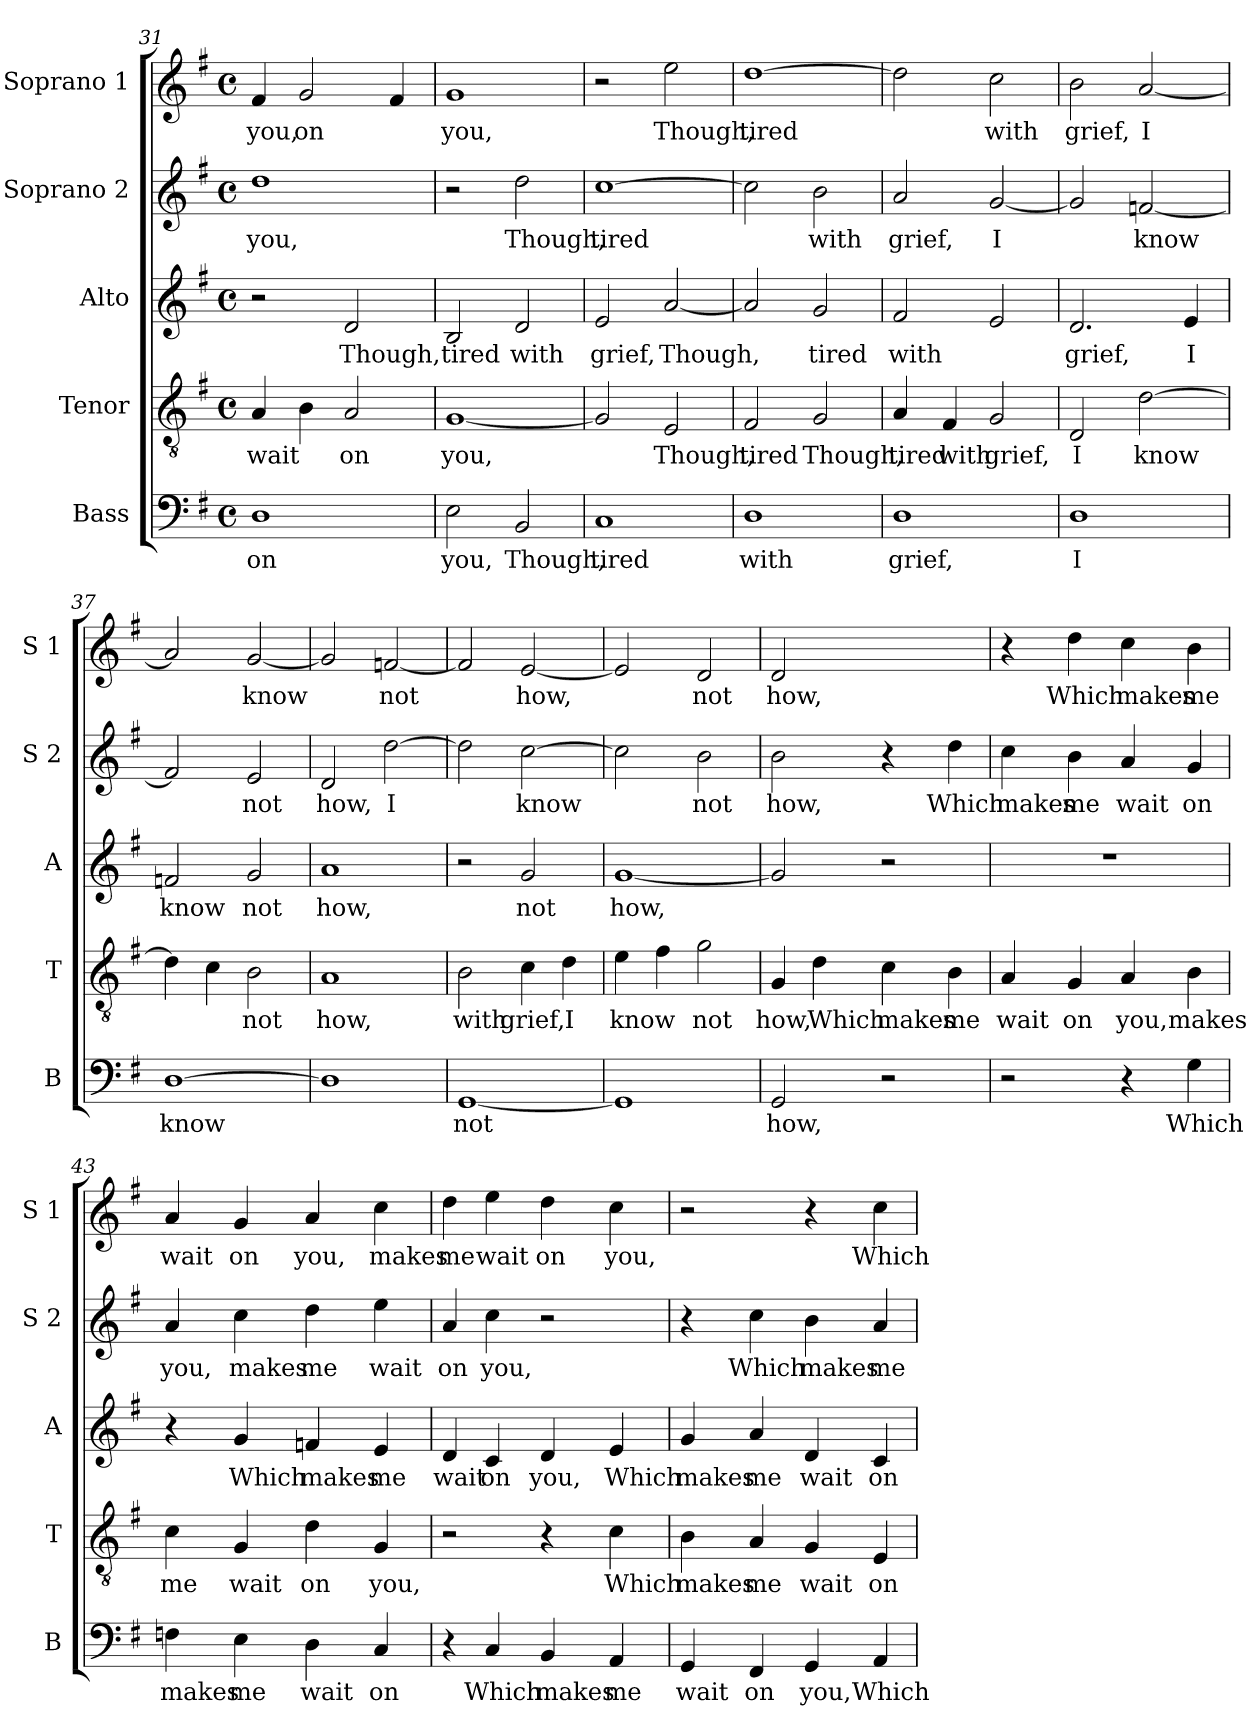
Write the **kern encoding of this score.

**kern	**text	**kern	**text	**kern	**text	**kern	**text	**kern	**text
*part5	*part5	*part4	*part4	*part3	*part3	*part2	*part2	*part1	*part1
*staff5	*staff5	*staff4	*staff4	*staff3	*staff3	*staff2	*staff2	*staff1	*staff1
*I"Bass	*	*I"Tenor	*	*I"Alto	*	*I"Soprano 2	*	*I"Soprano 1	*
*I'B	*	*I'T	*	*I'A	*	*I'S 2	*	*I'S 1	*
*clefF4	*	*clefGv2	*	*clefG2	*	*clefG2	*	*clefG2	*
*k[f#]	*	*k[f#]	*	*k[f#]	*	*k[f#]	*	*k[f#]	*
*G:	*	*G:	*	*G:	*	*G:	*	*G:	*
*M4/4	*	*M4/4	*	*M4/4	*	*M4/4	*	*M4/4	*
*met(c)	*	*met(c)	*	*met(c)	*	*met(c)	*	*met(c)	*
=31	=31	=31	=31	=31	=31	=31	=31	=31	=31
!	!LO:LY:b	!	!LO:LY:b	!	!	!	!LO:LY:b	!	!LO:LY:b
1D	on	4A/	wait	2r	.	1dd	you,	4f#/	you,
!	!	!	!	!	!	!	!	!	!LO:LY:b
.	.	4B\	.	.	.	.	.	2g/	on
!	!	!	!LO:LY:b	!	!LO:LY:b	!	!	!	!
.	.	2A/	on	2d/	Though,	.	.	.	.
.	.	.	.	.	.	.	.	4f#/	.
!!LO:LB:g=z
=32	=32	=32	=32	=32	=32	=32	=32	=32	=32
!	!LO:LY:b	!	!LO:LY:b	!	!LO:LY:b	!	!	!	!LO:LY:b
2E\	you,	[1G	you,	2B/	tired	2r	.	1g	you,
!	!LO:LY:b	!	!	!	!LO:LY:b	!	!LO:LY:b	!	!
2BB/	Though,	.	.	2d/	with	2dd\	Though,	.	.
=33	=33	=33	=33	=33	=33	=33	=33	=33	=33
!	!LO:LY:b	!	!	!	!LO:LY:b	!	!LO:LY:b	!	!
1C	tired	2G/]	.	2e/	grief,	[1cc	tired	2r	.
!	!	!	!LO:LY:b	!	!LO:LY:b	!	!	!	!LO:LY:b
.	.	2E/	Though,	[2a/	Though,	.	.	2ee\	Though,
=34	=34	=34	=34	=34	=34	=34	=34	=34	=34
!	!LO:LY:b	!	!LO:LY:b	!	!	!	!	!	!LO:LY:b
1D	with	2F#/	tired	2a/]	.	2cc\]	.	[1dd	tired
!	!	!	!LO:LY:b	!	!LO:LY:b	!	!LO:LY:b	!	!
.	.	2G/	Though,	2g/	tired	2b\	with	.	.
=35	=35	=35	=35	=35	=35	=35	=35	=35	=35
!	!LO:LY:b	!	!LO:LY:b	!	!LO:LY:b	!	!LO:LY:b	!	!
1D	grief,	4A/	tired	2f#/	with	2a/	grief,	2dd\]	.
!	!	!	!LO:LY:b	!	!	!	!	!	!
.	.	4F#/	with	.	.	.	.	.	.
!	!	!	!LO:LY:b	!	!	!	!LO:LY:b	!	!LO:LY:b
.	.	2G/	grief,	2e/	.	[2g/	I	2cc\	with
=36	=36	=36	=36	=36	=36	=36	=36	=36	=36
!	!LO:LY:b	!	!LO:LY:b	!	!LO:LY:b	!	!	!	!LO:LY:b
1D	I	2D/	I	2.d/	grief,	2g/]	.	2b\	grief,
!	!	!	!LO:LY:b	!	!	!	!LO:LY:b	!	!LO:LY:b
.	.	[2d\	know	.	.	[2fn/	know	[2a/	I
!	!	!	!	!	!LO:LY:b	!	!	!	!
.	.	.	.	4e/	I	.	.	.	.
=37	=37	=37	=37	=37	=37	=37	=37	=37	=37
!	!LO:LY:b	!	!	!	!LO:LY:b	!	!	!	!
[1D	know	4d\]	.	2fn/	know	2f/]	.	2a/]	.
.	.	4c\	.	.	.	.	.	.	.
!	!	!	!LO:LY:b	!	!LO:LY:b	!	!LO:LY:b	!	!LO:LY:b
.	.	2B\	not	2g/	not	2e/	not	[2g/	know
=38	=38	=38	=38	=38	=38	=38	=38	=38	=38
!	!	!	!LO:LY:b	!	!LO:LY:b	!	!LO:LY:b	!	!
1D]	.	1A	how,	1a	how,	2d/	how,	2g/]	.
!	!	!	!	!	!	!	!LO:LY:b	!	!LO:LY:b
.	.	.	.	.	.	[2dd\	I	[2fn/	not
!!LO:LB:g=z
=39	=39	=39	=39	=39	=39	=39	=39	=39	=39
!	!LO:LY:b	!	!LO:LY:b	!	!	!	!	!	!
[1GG	not	2B\	with	2r	.	2dd\]	.	2f/]	.
!	!	!	!LO:LY:b	!	!LO:LY:b	!	!LO:LY:b	!	!LO:LY:b
.	.	4c\	grief,	2g/	not	[2cc\	know	[2e/	how,
!	!	!	!LO:LY:b	!	!	!	!	!	!
.	.	4d\	I	.	.	.	.	.	.
=40	=40	=40	=40	=40	=40	=40	=40	=40	=40
!	!	!	!LO:LY:b	!	!LO:LY:b	!	!	!	!
1GG]	.	4e\	know	[1g	how,	2cc\]	.	2e/]	.
.	.	4f#\	.	.	.	.	.	.	.
!	!	!	!LO:LY:b	!	!	!	!LO:LY:b	!	!LO:LY:b
.	.	2g\	not	.	.	2b\	not	2d/	not
=41	=41	=41	=41	=41	=41	=41	=41	=41	=41
!	!LO:LY:b	!	!LO:LY:b	!	!	!	!LO:LY:b	!	!LO:LY:b
2GG/	how,	4G/	how,	2g/]	.	2b\	how,	2d/	how,
!	!	!	!LO:LY:b	!	!	!	!	!	!
.	.	4d\	Which	.	.	.	.	.	.
!	!	!	!LO:LY:b	!	!	!	!	!	!
2r	.	4c\	makes	2r	.	4r	.	2ryy	.
!	!	!	!LO:LY:b	!	!	!	!LO:LY:b	!	!
.	.	4B\	me	.	.	4dd\	Which	.	.
=42	=42	=42	=42	=42	=42	=42	=42	=42	=42
!	!	!	!LO:LY:b	!	!	!	!LO:LY:b	!	!
2r	.	4A/	wait	1r	.	4cc\	makes	4r	.
!	!	!	!LO:LY:b	!	!	!	!LO:LY:b	!	!LO:LY:b
.	.	4G/	on	.	.	4b\	me	4dd\	Which
!	!	!	!LO:LY:b	!	!	!	!LO:LY:b	!	!LO:LY:b
4r	.	4A/	you,	.	.	4a/	wait	4cc\	makes
!	!LO:LY:b	!	!LO:LY:b	!	!	!	!LO:LY:b	!	!LO:LY:b
4G\	Which	4B\	makes	.	.	4g/	on	4b\	me
=43	=43	=43	=43	=43	=43	=43	=43	=43	=43
!	!LO:LY:b	!	!LO:LY:b	!	!	!	!LO:LY:b	!	!LO:LY:b
4Fn\	makes	4c\	me	4r	.	4a/	you,	4a/	wait
!	!LO:LY:b	!	!LO:LY:b	!	!LO:LY:b	!	!LO:LY:b	!	!LO:LY:b
4E\	me	4G/	wait	4g/	Which	4cc\	makes	4g/	on
!	!LO:LY:b	!	!LO:LY:b	!	!LO:LY:b	!	!LO:LY:b	!	!LO:LY:b
4D\	wait	4d\	on	4fn/	makes	4dd\	me	4a/	you,
!	!LO:LY:b	!	!LO:LY:b	!	!LO:LY:b	!	!LO:LY:b	!	!LO:LY:b
4C/	on	4G/	you,	4e/	me	4ee\	wait	4cc\	makes
!!LO:PB:g=z
=44	=44	=44	=44	=44	=44	=44	=44	=44	=44
!	!	!	!	!	!LO:LY:b	!	!LO:LY:b	!	!LO:LY:b
4r	.	2r	.	4d/	wait	4a/	on	4dd\	me
!	!LO:LY:b	!	!	!	!LO:LY:b	!	!LO:LY:b	!	!LO:LY:b
4C/	Which	.	.	4c/	on	4cc\	you,	4ee\	wait
!	!LO:LY:b	!	!	!	!LO:LY:b	!	!	!	!LO:LY:b
4BB/	makes	4r	.	4d/	you,	2r	.	4dd\	on
!	!LO:LY:b	!	!LO:LY:b	!	!LO:LY:b	!	!	!	!LO:LY:b
4AA/	me	4c\	Which	4e/	Which	.	.	4cc\	you,
=45	=45	=45	=45	=45	=45	=45	=45	=45	=45
!	!LO:LY:b	!	!LO:LY:b	!	!LO:LY:b	!	!	!	!
4GG/	wait	4B\	makes	4g/	makes	4r	.	2r	.
!	!LO:LY:b	!	!LO:LY:b	!	!LO:LY:b	!	!LO:LY:b	!	!
4FF#/	on	4A/	me	4a/	me	4cc\	Which	.	.
!	!LO:LY:b	!	!LO:LY:b	!	!LO:LY:b	!	!LO:LY:b	!	!
4GG/	you,	4G/	wait	4d/	wait	4b\	makes	4r	.
!	!LO:LY:b	!	!LO:LY:b	!	!LO:LY:b	!	!LO:LY:b	!	!LO:LY:b
4AA/	Which	4E/	on	4c/	on	4a/	me	4cc\	Which
=	=	=	=	=	=	=	=	=	=
*-	*-	*-	*-	*-	*-	*-	*-	*-	*-
